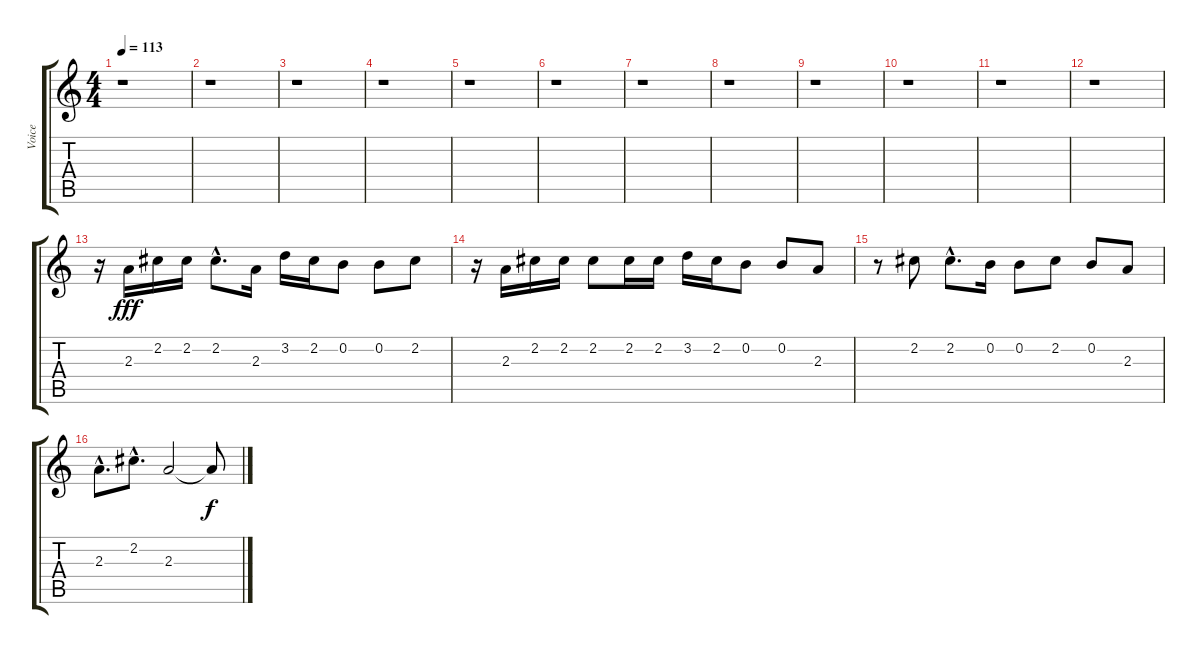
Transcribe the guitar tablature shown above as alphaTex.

\track ("Voice" "Voice") {instrument acousticguitarnylon}
\staff {score tabs}
\tuning (E4 B3 G3 D3 A2 E2) {hide}
\ts (4 4)
\tempo 113
\clef g2
\ks c
r.1{dy fff instrument acousticguitarnylon} |
r.1 |
r.1 |
r.1 |
r.1 |
r.1 |
r.1 |
r.1 |
r.1 |
r.1 |
r.1 |
r.1 |
r.16 2.3.16 2.2.16 2.2.16 2.2{hac}.8{d} 2.3.16 3.2.16 2.2.16 0.2.8 0.2.8 2.2.8 |
r.16 2.3.16 2.2.16 2.2.16 2.2.8 2.2.16 2.2.16 3.2.16 2.2.16 0.2.8 0.2.8 2.3.8 |
r.8 2.2.8 2.2{hac}.8{d} 0.2.16 0.2.8 2.2.8 0.2.8 2.3.8 |
2.3{hac}.8{d} 2.2{hac}.8{d} 2.3.2 2.3{t}.8{dy f}
